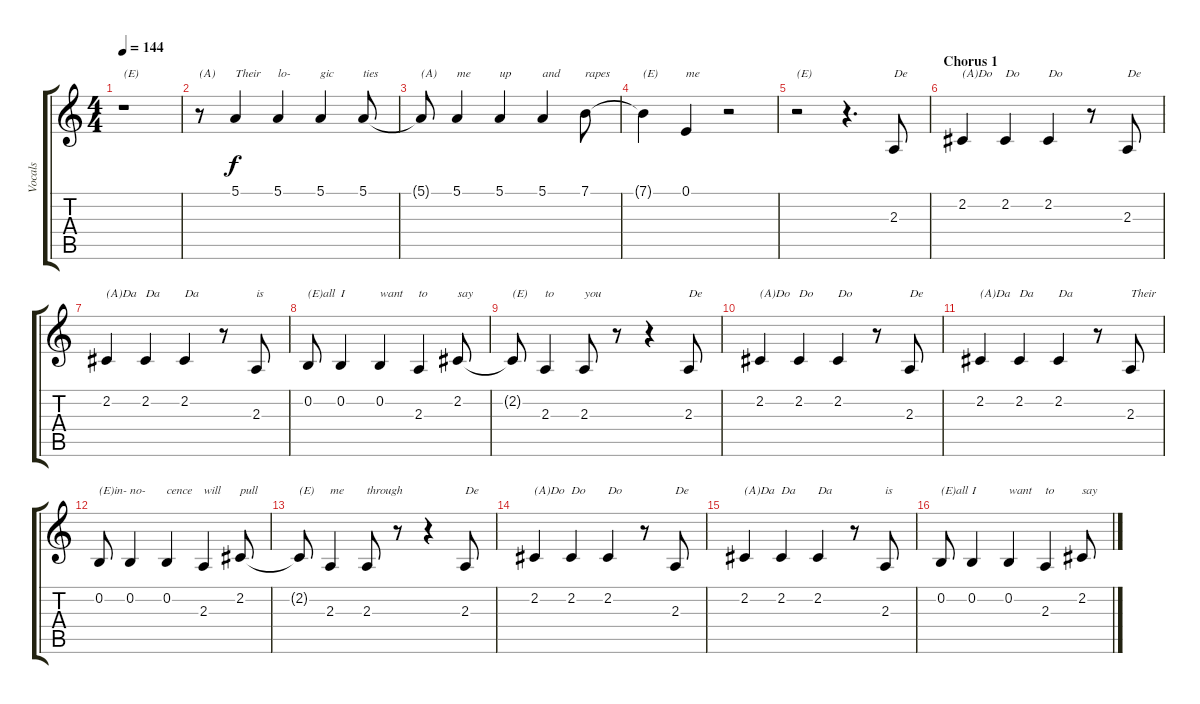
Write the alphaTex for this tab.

\track ("Vocals" "Vocals") {instrument clarinet}
\staff {score tabs}
\tuning (E4 B3 G3 D3 A2 E2) {hide}
\ts (4 4)
\tempo 144
\clef g2
\ks c
r.1{txt "(E)" dy f} |
r.8{txt "(A)"} 5.1.4{txt "Their"} 5.1.4{txt "lo-"} 5.1.4{txt "gic"} 5.1.8{txt "ties"} |
5.1{t}.8{txt "(A)"} 5.1.4{txt "me"} 5.1.4{txt "up"} 5.1.4{txt "and"} 7.1.8{txt "rapes"} |
7.1{t}.4{txt "(E)"} 0.1.4{txt "me"} r.2 |
r.2{txt "(E)"} r.4{d} 2.3.8{txt "De"} |
\section ("" "Chorus 1")
2.2.4{txt "(A)Do"} 2.2.4{txt "Do"} 2.2.4{txt "Do"} r.8 2.3.8{txt "De"} |
2.2.4{txt "(A)Da"} 2.2.4{txt "Da"} 2.2.4{txt "Da"} r.8 2.3.8{txt "is"} |
0.2.8{txt "(E)all"} 0.2.4{txt "I"} 0.2.4{txt "want"} 2.3.4{txt "to"} 2.2.8{txt "say"} |
2.2{t}.8{txt "(E)"} 2.3.4{txt "to"} 2.3.8{txt "you"} r.8 r.4 2.3.8{txt "De"} |
2.2.4{txt "(A)Do"} 2.2.4{txt "Do"} 2.2.4{txt "Do"} r.8 2.3.8{txt "De"} |
2.2.4{txt "(A)Da"} 2.2.4{txt "Da"} 2.2.4{txt "Da"} r.8 2.3.8{txt "Their"} |
0.2.8{txt "(E)in-"} 0.2.4{txt "no-"} 0.2.4{txt "cence"} 2.3.4{txt "will"} 2.2.8{txt "pull"} |
2.2{t}.8{txt "(E)"} 2.3.4{txt "me"} 2.3.8{txt "through"} r.8 r.4 2.3.8{txt "De"} |
2.2.4{txt "(A)Do"} 2.2.4{txt "Do"} 2.2.4{txt "Do"} r.8 2.3.8{txt "De"} |
2.2.4{txt "(A)Da"} 2.2.4{txt "Da"} 2.2.4{txt "Da"} r.8 2.3.8{txt "is"} |
0.2.8{txt "(E)all"} 0.2.4{txt "I"} 0.2.4{txt "want"} 2.3.4{txt "to"} 2.2.8{txt "say"}
